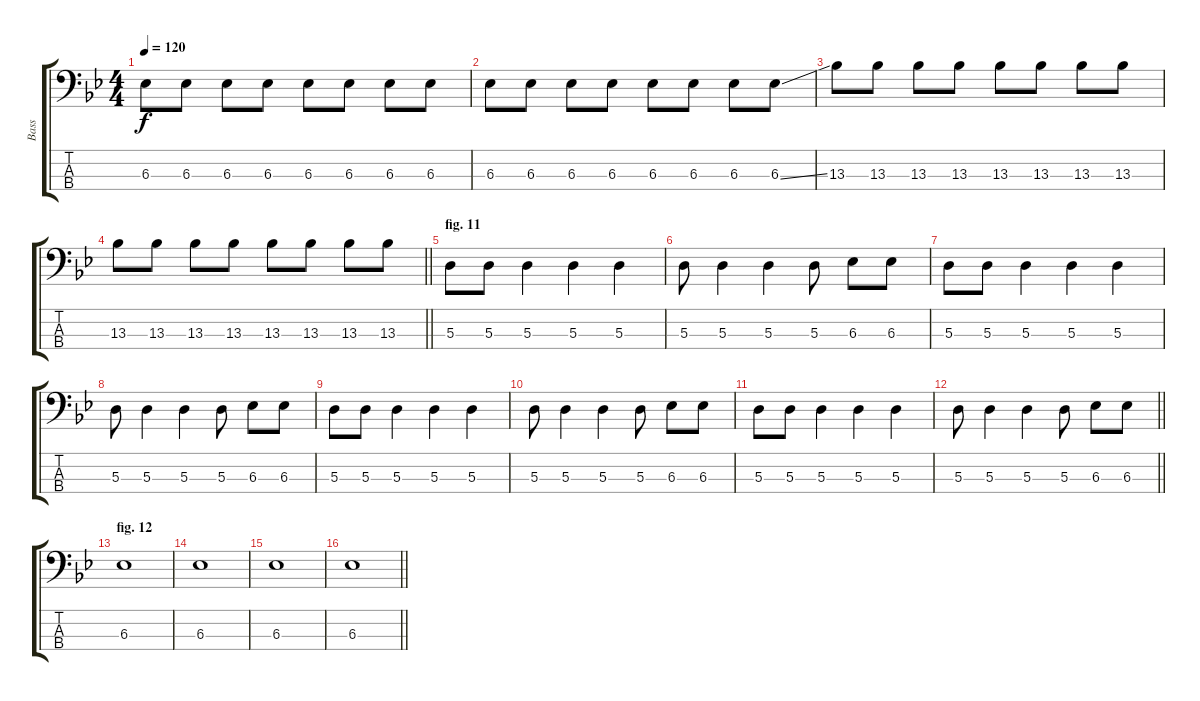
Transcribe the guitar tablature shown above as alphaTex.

\track ("Bass" "Bass") {instrument electricbassfinger}
\staff {score tabs}
\tuning (G2 D2 A1 E1) {hide}
\ts (4 4)
\tempo 120
\clef f4
\ks gminor
6.3.8{dy f} 6.3.8 6.3.8 6.3.8 6.3.8 6.3.8 6.3.8 6.3.8 |
6.3.8 6.3.8 6.3.8 6.3.8 6.3.8 6.3.8 6.3.8 6.3{ss}.8 |
13.3.8 13.3.8 13.3.8 13.3.8 13.3.8 13.3.8 13.3.8 13.3.8 |
\barLineRight lightlight
13.3.8 13.3.8 13.3.8 13.3.8 13.3.8 13.3.8 13.3.8 13.3.8 |
\section ("" "fig. 11")
5.3.8 5.3.8 5.3.4 5.3.4 5.3.4 |
5.3.8 5.3.4 5.3.4 5.3.8 6.3.8 6.3.8 |
5.3.8 5.3.8 5.3.4 5.3.4 5.3.4 |
5.3.8 5.3.4 5.3.4 5.3.8 6.3.8 6.3.8 |
5.3.8 5.3.8 5.3.4 5.3.4 5.3.4 |
5.3.8 5.3.4 5.3.4 5.3.8 6.3.8 6.3.8 |
5.3.8 5.3.8 5.3.4 5.3.4 5.3.4 |
\barLineRight lightlight
5.3.8 5.3.4 5.3.4 5.3.8 6.3.8 6.3.8 |
\section ("" "fig. 12")
6.3.1 |
6.3.1 |
6.3.1 |
\barLineRight lightlight
6.3.1
